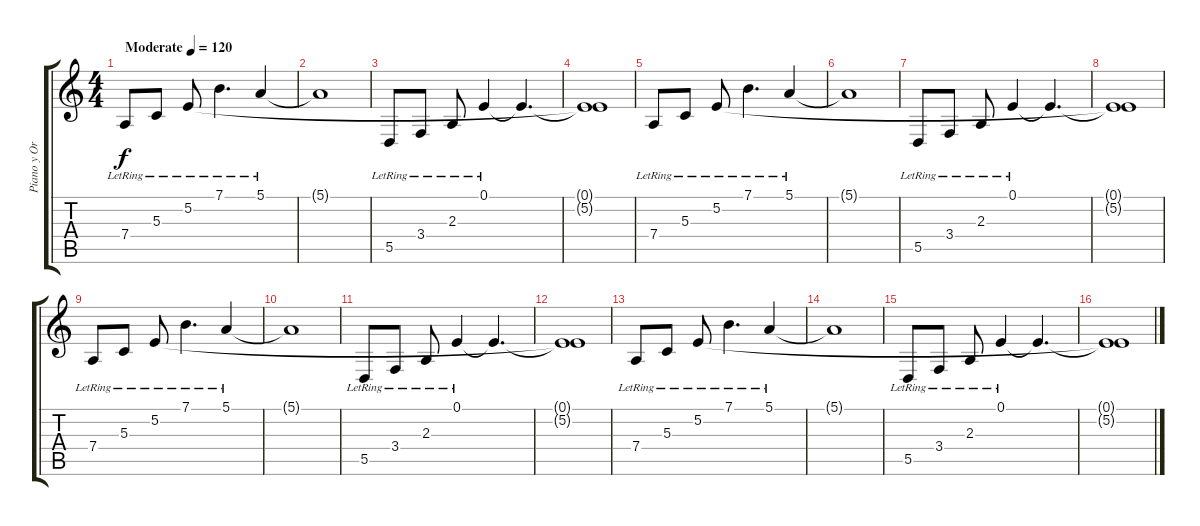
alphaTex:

\track ("Piano y Organo" "Piano y Or") {instrument brightacousticpiano}
\staff {score tabs}
\tuning (E4 B3 G3 D3 A2 E2) {hide}
\ts (4 4)
\tempo (120 "Moderate")
\clef g2
\ks c
7.4{lr}.8{dy f instrument brightacousticpiano} 5.3{lr}.8 5.2{lr}.8 7.1{lr}.4{d} 5.1{lr}.4 |
5.1{t}.1 |
5.5{lr}.8 3.4{lr}.8 2.3{lr}.8 0.1{lr}.4 0.1{t}.4{d} |
(0.1{t} 5.2{t}).1 |
7.4{lr}.8 5.3{lr}.8 5.2{lr}.8 7.1{lr}.4{d} 5.1{lr}.4 |
5.1{t}.1 |
5.5{lr}.8 3.4{lr}.8 2.3{lr}.8 0.1{lr}.4 0.1{t}.4{d} |
(0.1{t} 5.2{t}).1 |
7.4{lr}.8 5.3{lr}.8 5.2{lr}.8 7.1{lr}.4{d} 5.1{lr}.4 |
5.1{t}.1 |
5.5{lr}.8 3.4{lr}.8 2.3{lr}.8 0.1{lr}.4 0.1{t}.4{d} |
(0.1{t} 5.2{t}).1 |
7.4{lr}.8 5.3{lr}.8 5.2{lr}.8 7.1{lr}.4{d} 5.1{lr}.4 |
5.1{t}.1 |
5.5{lr}.8 3.4{lr}.8 2.3{lr}.8 0.1{lr}.4 0.1{t}.4{d} |
(0.1{t} 5.2{t}).1
